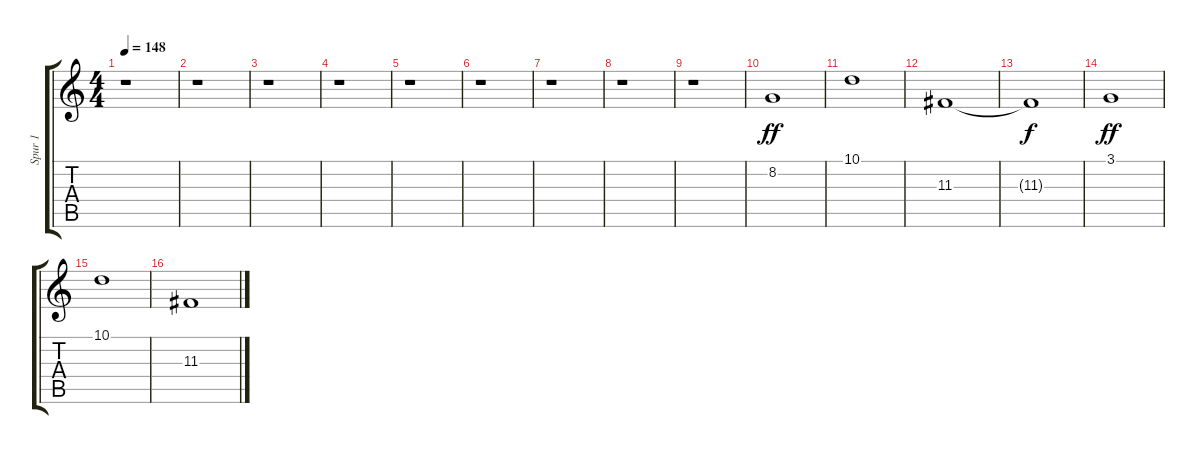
\track ("Spur 1" "Spur 1") {instrument pad1newage}
\staff {score tabs}
\tuning (E4 B3 G3 D3 A2 E2) {hide}
\ts (4 4)
\tempo 148
\clef g2
\ks c
r.1{dy ff instrument pad1newage} |
r.1 |
r.1 |
r.1 |
r.1 |
r.1 |
r.1 |
r.1 |
r.1 |
8.2.1 |
10.1.1 |
11.3.1 |
11.3{t}.1{dy f} |
3.1.1{dy ff} |
10.1.1 |
11.3.1
